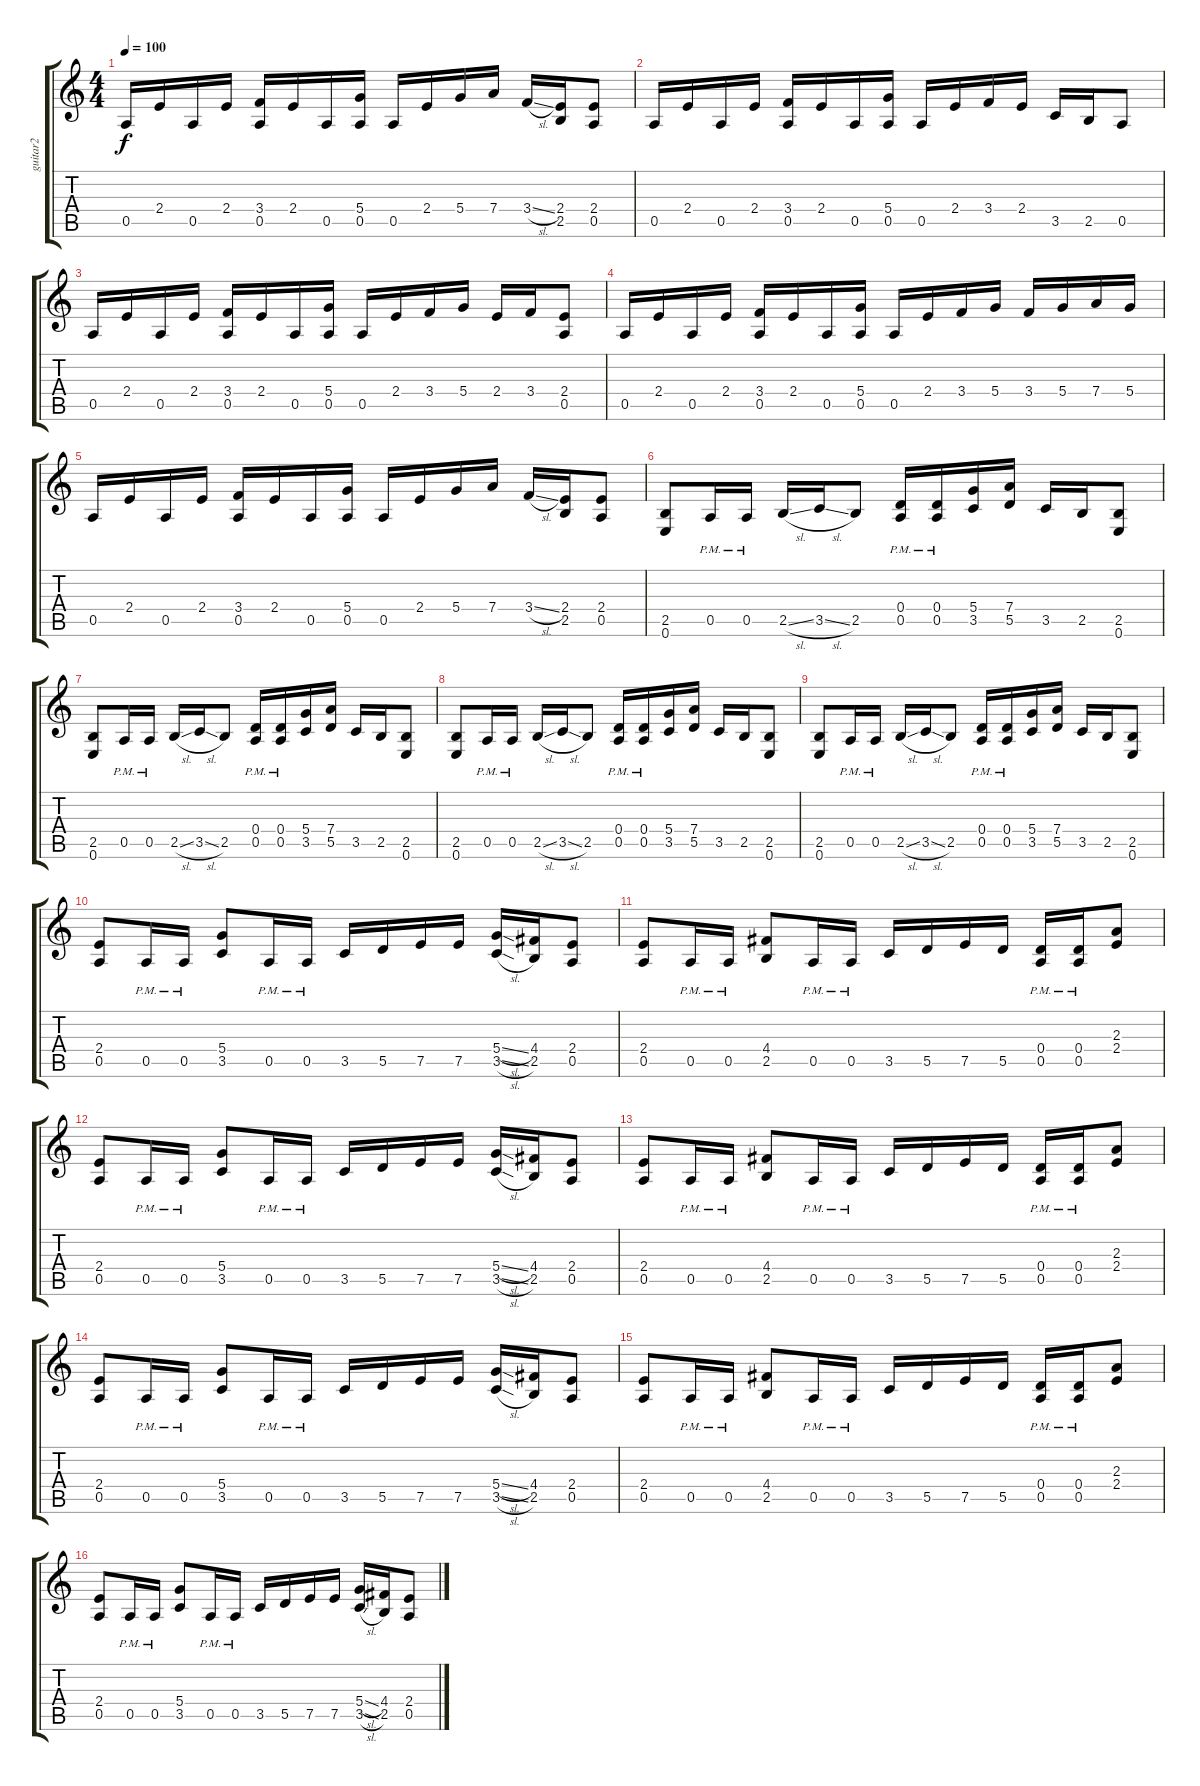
\track ("guitar2" "guitar2") {instrument distortionguitar}
\staff {score tabs}
\tuning (E4 B3 G3 D3 A2 E2) {hide}
\ts (4 4)
\tempo 100
\clef g2
\ks c
0.5.16{dy f} 2.4.16 0.5.16 2.4.16 (3.4 0.5).16 2.4.16 0.5.16 (5.4 0.5).16 0.5.16 2.4.16 5.4.16 7.4.16 3.4{sl}.16 (2.4 2.5).16 (2.4 0.5).8 |
0.5.16 2.4.16 0.5.16 2.4.16 (3.4 0.5).16 2.4.16 0.5.16 (5.4 0.5).16 0.5.16 2.4.16 3.4.16 2.4.16 3.5.16 2.5.16 0.5.8 |
0.5.16 2.4.16 0.5.16 2.4.16 (3.4 0.5).16 2.4.16 0.5.16 (5.4 0.5).16 0.5.16 2.4.16 3.4.16 5.4.16 2.4.16 3.4.16 (2.4 0.5).8 |
0.5.16 2.4.16 0.5.16 2.4.16 (3.4 0.5).16 2.4.16 0.5.16 (5.4 0.5).16 0.5.16 2.4.16 3.4.16 5.4.16 3.4.16 5.4.16 7.4.16 5.4.16 |
0.5.16 2.4.16 0.5.16 2.4.16 (3.4 0.5).16 2.4.16 0.5.16 (5.4 0.5).16 0.5.16 2.4.16 5.4.16 7.4.16 3.4{sl}.16 (2.4 2.5).16 (2.4 0.5).8 |
(2.5 0.6).8 0.5{pm}.16 0.5{pm}.16 2.5{sl}.16 3.5{sl}.16 2.5.8 (0.4{pm} 0.5{pm}).16 (0.4{pm} 0.5{pm}).16 (5.4 3.5).16 (7.4 5.5).16 3.5.16 2.5.16 (2.5 0.6).8 |
(2.5 0.6).8 0.5{pm}.16 0.5{pm}.16 2.5{sl}.16 3.5{sl}.16 2.5.8 (0.4{pm} 0.5{pm}).16 (0.4{pm} 0.5{pm}).16 (5.4 3.5).16 (7.4 5.5).16 3.5.16 2.5.16 (2.5 0.6).8 |
(2.5 0.6).8 0.5{pm}.16 0.5{pm}.16 2.5{sl}.16 3.5{sl}.16 2.5.8 (0.4{pm} 0.5{pm}).16 (0.4{pm} 0.5{pm}).16 (5.4 3.5).16 (7.4 5.5).16 3.5.16 2.5.16 (2.5 0.6).8 |
(2.5 0.6).8 0.5{pm}.16 0.5{pm}.16 2.5{sl}.16 3.5{sl}.16 2.5.8 (0.4{pm} 0.5{pm}).16 (0.4{pm} 0.5{pm}).16 (5.4 3.5).16 (7.4 5.5).16 3.5.16 2.5.16 (2.5 0.6).8 |
(2.4 0.5).8 0.5{pm}.16 0.5{pm}.16 (5.4 3.5).8 0.5{pm}.16 0.5{pm}.16 3.5.16 5.5.16 7.5.16 7.5.16 (5.4{sl} 3.5{sl}).16 (4.4 2.5).16 (2.4 0.5).8 |
(2.4 0.5).8 0.5{pm}.16 0.5{pm}.16 (4.4 2.5).8 0.5{pm}.16 0.5{pm}.16 3.5.16 5.5.16 7.5.16 5.5.16 (0.4{pm} 0.5{pm}).16 (0.4{pm} 0.5{pm}).16 (2.3 2.4).8 |
(2.4 0.5).8 0.5{pm}.16 0.5{pm}.16 (5.4 3.5).8 0.5{pm}.16 0.5{pm}.16 3.5.16 5.5.16 7.5.16 7.5.16 (5.4{sl} 3.5{sl}).16 (4.4 2.5).16 (2.4 0.5).8 |
(2.4 0.5).8 0.5{pm}.16 0.5{pm}.16 (4.4 2.5).8 0.5{pm}.16 0.5{pm}.16 3.5.16 5.5.16 7.5.16 5.5.16 (0.4{pm} 0.5{pm}).16 (0.4{pm} 0.5{pm}).16 (2.3 2.4).8 |
(2.4 0.5).8 0.5{pm}.16 0.5{pm}.16 (5.4 3.5).8 0.5{pm}.16 0.5{pm}.16 3.5.16 5.5.16 7.5.16 7.5.16 (5.4{sl} 3.5{sl}).16 (4.4 2.5).16 (2.4 0.5).8 |
(2.4 0.5).8 0.5{pm}.16 0.5{pm}.16 (4.4 2.5).8 0.5{pm}.16 0.5{pm}.16 3.5.16 5.5.16 7.5.16 5.5.16 (0.4{pm} 0.5{pm}).16 (0.4{pm} 0.5{pm}).16 (2.3 2.4).8 |
(2.4 0.5).8 0.5{pm}.16 0.5{pm}.16 (5.4 3.5).8 0.5{pm}.16 0.5{pm}.16 3.5.16 5.5.16 7.5.16 7.5.16 (5.4{sl} 3.5{sl}).16 (4.4 2.5).16 (2.4 0.5).8
